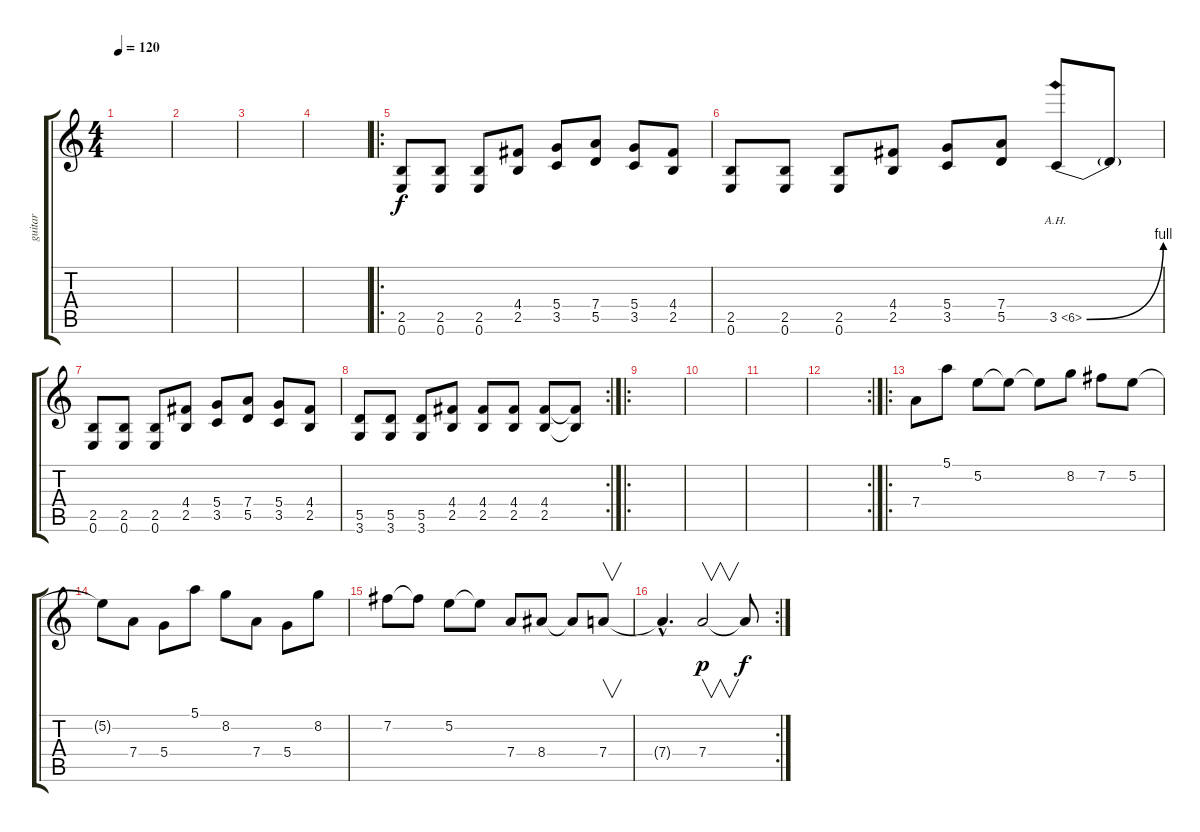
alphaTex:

\track ("guitar" "guitar") {instrument distortionguitar}
\staff {score tabs}
\tuning (E4 B3 G3 D3 A2 E2) {hide}
\ts (4 4)
\tempo 120
\clef g2
\ks c
|
|
|
|
\ro
(2.5 0.6).8 (2.5 0.6).8 (2.5 0.6).8 (4.4 2.5).8 (5.4 3.5).8 (7.4 5.5).8 (5.4 3.5).8 (4.4 2.5).8 |
(2.5 0.6).8 (2.5 0.6).8 (2.5 0.6).8 (4.4 2.5).8 (5.4 3.5).8 (7.4 5.5).8 3.5{be (bend 0 0 60 4) ah 3}.8 3.5{t}.8 |
(2.5 0.6).8 (2.5 0.6).8 (2.5 0.6).8 (4.4 2.5).8 (5.4 3.5).8 (7.4 5.5).8 (5.4 3.5).8 (4.4 2.5).8 |
\rc 2
(5.5 3.6).8 (5.5 3.6).8 (5.5 3.6).8 (4.4 2.5).8 (4.4 2.5).8 (4.4 2.5).8 (4.4 2.5).8 (4.4{t} 2.5{t}).8 |
\ro
|
|
|
\rc 2
|
\ro
7.4.8{instrument electricguitarjazz} 5.1.8 5.2.8 5.2{t}.8 5.2{t}.8 8.2.8 7.2.8 5.2.8 |
5.2{t}.8 7.4.8 5.4.8 5.1.8 8.2.8 7.4.8 5.4.8 8.2.8 |
7.2.8 7.2{t}.8 5.2.8 5.2{t}.8 7.4.8 8.4.8 8.4{t}.8 7.4.8{v} |
\rc 2
7.4{hac t}.4{d} 7.4.2{v dy p} 7.4{t}.8{dy f}
